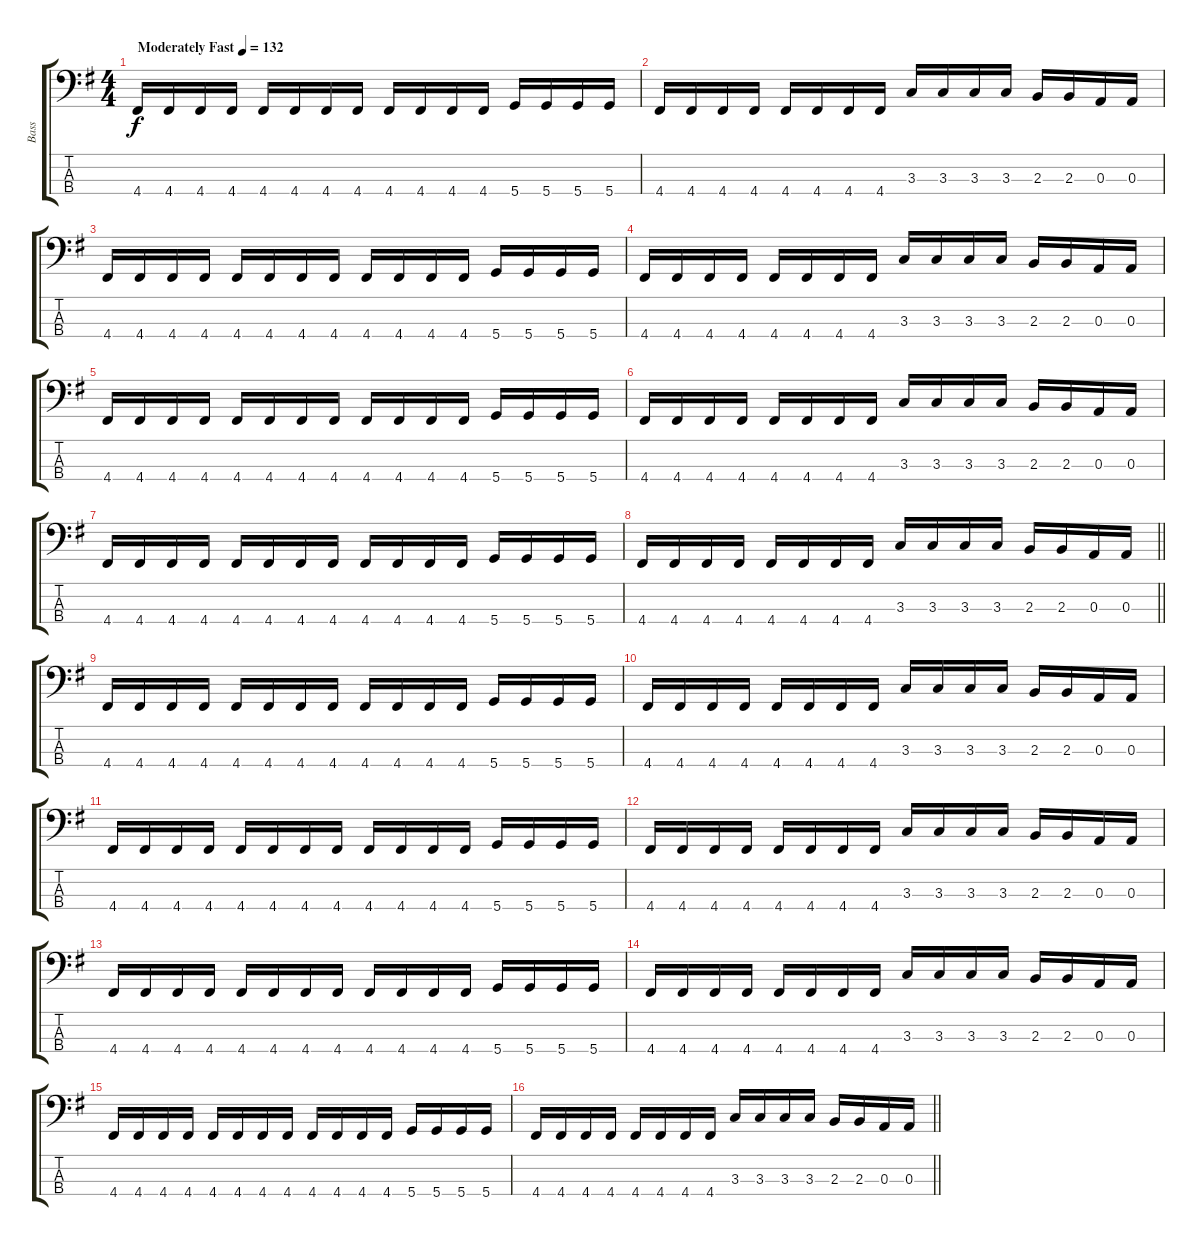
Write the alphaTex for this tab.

\track ("Bass" "Bass") {instrument slapbass1}
\staff {score tabs}
\tuning (G2 D2 A1 D1) {hide}
\ts (4 4)
\tempo (132 "Moderately Fast")
\clef f4
\ks g
4.4.16{dy f instrument slapbass1} 4.4.16 4.4.16 4.4.16 4.4.16 4.4.16 4.4.16 4.4.16 4.4.16 4.4.16 4.4.16 4.4.16 5.4.16 5.4.16 5.4.16 5.4.16 |
4.4.16 4.4.16 4.4.16 4.4.16 4.4.16 4.4.16 4.4.16 4.4.16 3.3.16 3.3.16 3.3.16 3.3.16 2.3.16 2.3.16 0.3.16 0.3.16 |
4.4.16 4.4.16 4.4.16 4.4.16 4.4.16 4.4.16 4.4.16 4.4.16 4.4.16 4.4.16 4.4.16 4.4.16 5.4.16 5.4.16 5.4.16 5.4.16 |
4.4.16 4.4.16 4.4.16 4.4.16 4.4.16 4.4.16 4.4.16 4.4.16 3.3.16 3.3.16 3.3.16 3.3.16 2.3.16 2.3.16 0.3.16 0.3.16 |
4.4.16 4.4.16 4.4.16 4.4.16 4.4.16 4.4.16 4.4.16 4.4.16 4.4.16 4.4.16 4.4.16 4.4.16 5.4.16 5.4.16 5.4.16 5.4.16 |
4.4.16 4.4.16 4.4.16 4.4.16 4.4.16 4.4.16 4.4.16 4.4.16 3.3.16 3.3.16 3.3.16 3.3.16 2.3.16 2.3.16 0.3.16 0.3.16 |
4.4.16 4.4.16 4.4.16 4.4.16 4.4.16 4.4.16 4.4.16 4.4.16 4.4.16 4.4.16 4.4.16 4.4.16 5.4.16 5.4.16 5.4.16 5.4.16 |
\barLineRight lightlight
4.4.16 4.4.16 4.4.16 4.4.16 4.4.16 4.4.16 4.4.16 4.4.16 3.3.16 3.3.16 3.3.16 3.3.16 2.3.16 2.3.16 0.3.16 0.3.16 |
4.4.16 4.4.16 4.4.16 4.4.16 4.4.16 4.4.16 4.4.16 4.4.16 4.4.16 4.4.16 4.4.16 4.4.16 5.4.16 5.4.16 5.4.16 5.4.16 |
4.4.16 4.4.16 4.4.16 4.4.16 4.4.16 4.4.16 4.4.16 4.4.16 3.3.16 3.3.16 3.3.16 3.3.16 2.3.16 2.3.16 0.3.16 0.3.16 |
4.4.16 4.4.16 4.4.16 4.4.16 4.4.16 4.4.16 4.4.16 4.4.16 4.4.16 4.4.16 4.4.16 4.4.16 5.4.16 5.4.16 5.4.16 5.4.16 |
4.4.16 4.4.16 4.4.16 4.4.16 4.4.16 4.4.16 4.4.16 4.4.16 3.3.16 3.3.16 3.3.16 3.3.16 2.3.16 2.3.16 0.3.16 0.3.16 |
4.4.16 4.4.16 4.4.16 4.4.16 4.4.16 4.4.16 4.4.16 4.4.16 4.4.16 4.4.16 4.4.16 4.4.16 5.4.16 5.4.16 5.4.16 5.4.16 |
4.4.16 4.4.16 4.4.16 4.4.16 4.4.16 4.4.16 4.4.16 4.4.16 3.3.16 3.3.16 3.3.16 3.3.16 2.3.16 2.3.16 0.3.16 0.3.16 |
4.4.16 4.4.16 4.4.16 4.4.16 4.4.16 4.4.16 4.4.16 4.4.16 4.4.16 4.4.16 4.4.16 4.4.16 5.4.16 5.4.16 5.4.16 5.4.16 |
\barLineRight lightlight
4.4.16 4.4.16 4.4.16 4.4.16 4.4.16 4.4.16 4.4.16 4.4.16 3.3.16 3.3.16 3.3.16 3.3.16 2.3.16 2.3.16 0.3.16 0.3.16
